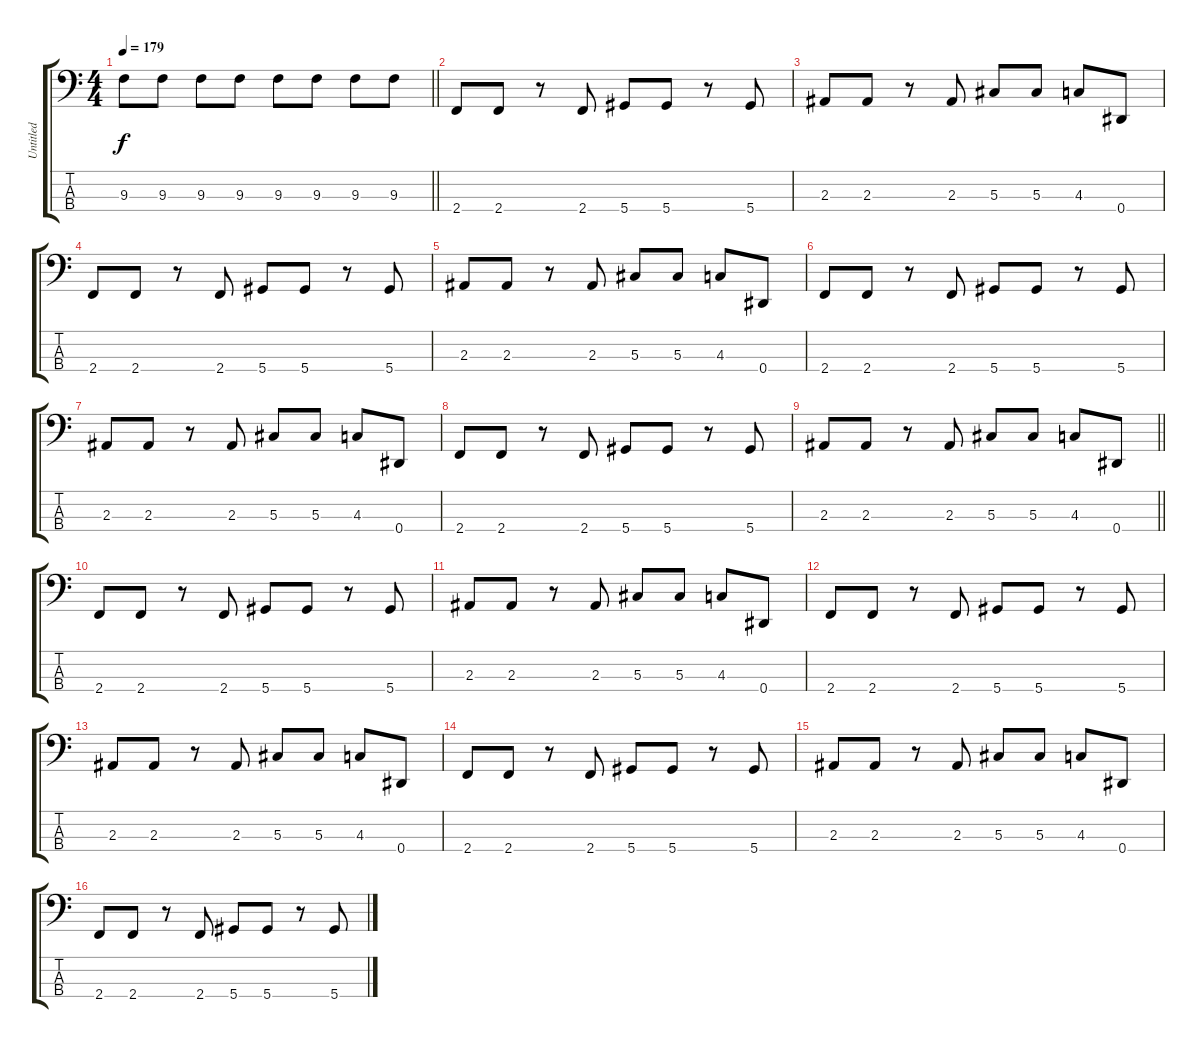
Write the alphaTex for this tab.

\track ("Untitled" "Untitled") {instrument electricbassfinger}
\staff {score tabs}
\tuning (Gb2 Db2 Ab1 Eb1) {hide}
\ts (4 4)
\tempo 179
\clef f4
\barLineRight lightlight
\ks c
9.3.8{dy f} 9.3.8 9.3.8 9.3.8 9.3.8 9.3.8 9.3.8 9.3.8 |
2.4.8 2.4.8 r.8 2.4.8 5.4.8 5.4.8 r.8 5.4.8 |
2.3.8 2.3.8 r.8 2.3.8 5.3.8 5.3.8 4.3.8 0.4.8 |
2.4.8 2.4.8 r.8 2.4.8 5.4.8 5.4.8 r.8 5.4.8 |
2.3.8 2.3.8 r.8 2.3.8 5.3.8 5.3.8 4.3.8 0.4.8 |
2.4.8 2.4.8 r.8 2.4.8 5.4.8 5.4.8 r.8 5.4.8 |
2.3.8 2.3.8 r.8 2.3.8 5.3.8 5.3.8 4.3.8 0.4.8 |
2.4.8 2.4.8 r.8 2.4.8 5.4.8 5.4.8 r.8 5.4.8 |
\barLineRight lightlight
2.3.8 2.3.8 r.8 2.3.8 5.3.8 5.3.8 4.3.8 0.4.8 |
2.4.8 2.4.8 r.8 2.4.8 5.4.8 5.4.8 r.8 5.4.8 |
2.3.8 2.3.8 r.8 2.3.8 5.3.8 5.3.8 4.3.8 0.4.8 |
2.4.8 2.4.8 r.8 2.4.8 5.4.8 5.4.8 r.8 5.4.8 |
2.3.8 2.3.8 r.8 2.3.8 5.3.8 5.3.8 4.3.8 0.4.8 |
2.4.8 2.4.8 r.8 2.4.8 5.4.8 5.4.8 r.8 5.4.8 |
2.3.8 2.3.8 r.8 2.3.8 5.3.8 5.3.8 4.3.8 0.4.8 |
2.4.8 2.4.8 r.8 2.4.8 5.4.8 5.4.8 r.8 5.4.8
